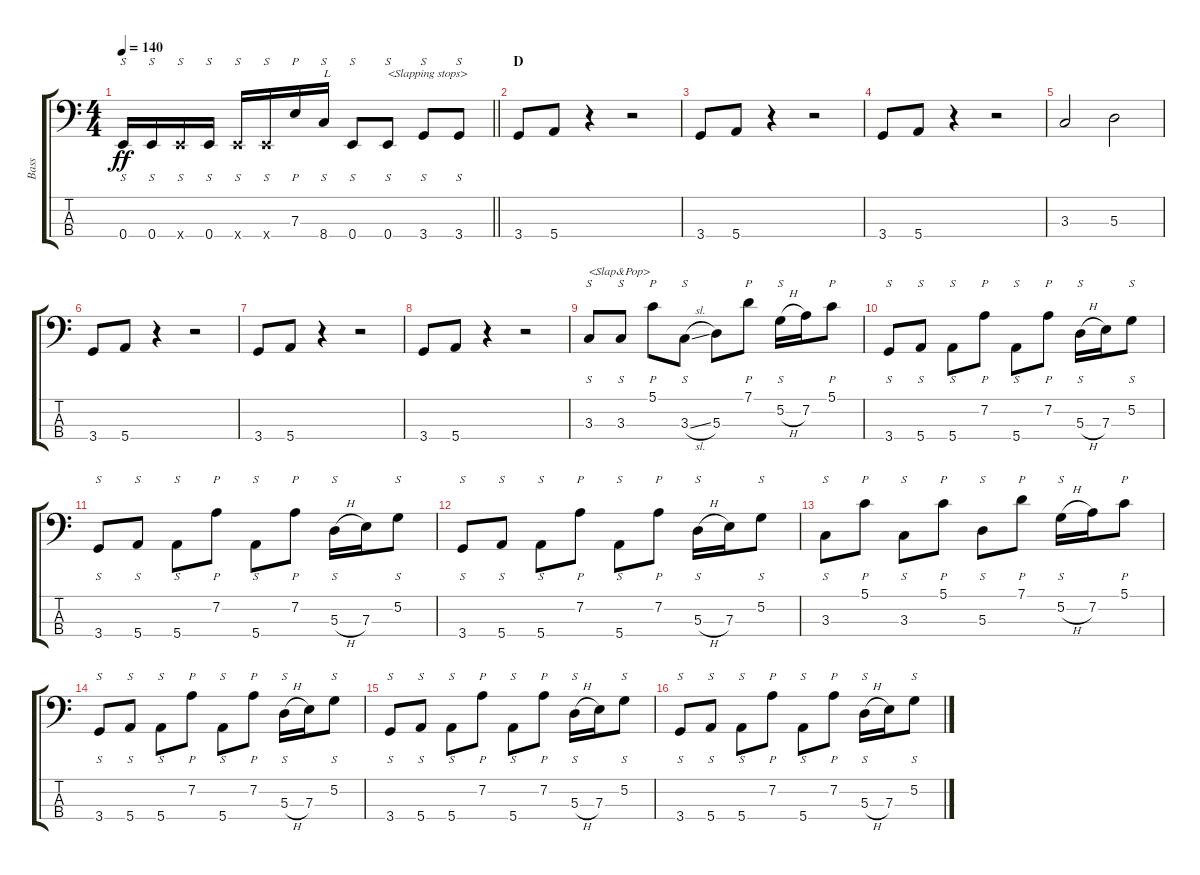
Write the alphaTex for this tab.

\track ("Bass" "Bass") {instrument electricbassfinger}
\staff {score tabs}
\tuning (G2 D2 A1 E1) {hide}
\ts (4 4)
\tempo 140
\clef f4
\barLineRight lightlight
\ks c
0.4.16{s dy ff} 0.4.16{s} 0.4{x}.16{s} 0.4.16{s} 0.4{x}.16{s} 0.4{x}.16{s} 7.3.16{p} 8.4.16{s txt "L"} 0.4.8{s} 0.4.8{s txt "<Slapping stops>"} 3.4.8{s} 3.4.8{s} |
\section ("" "D")
3.4.8{instrument electricbassfinger} 5.4.8 r.4 r.2 |
3.4.8 5.4.8 r.4 r.2 |
3.4.8 5.4.8 r.4 r.2 |
3.3.2 5.3.2 |
3.4.8 5.4.8 r.4 r.2 |
3.4.8 5.4.8 r.4 r.2 |
3.4.8 5.4.8 r.4 r.2 |
3.3.8{s txt "<Slap&Pop>" instrument slapbass1} 3.3.8{s} 5.1.8{p} 3.3{sl}.8{s} 5.3.8 7.1.8{p} 5.2{h}.16{s} 7.2.16 5.1.8{p} |
3.4.8{s} 5.4.8{s} 5.4.8{s} 7.2.8{p} 5.4.8{s} 7.2.8{p} 5.3{h}.16{s} 7.3.16 5.2.8{s} |
3.4.8{s} 5.4.8{s} 5.4.8{s} 7.2.8{p} 5.4.8{s} 7.2.8{p} 5.3{h}.16{s} 7.3.16 5.2.8{s} |
3.4.8{s} 5.4.8{s} 5.4.8{s} 7.2.8{p} 5.4.8{s} 7.2.8{p} 5.3{h}.16{s} 7.3.16 5.2.8{s} |
3.3.8{s} 5.1.8{p} 3.3.8{s} 5.1.8{p} 5.3.8{s} 7.1.8{p} 5.2{h}.16{s} 7.2.16 5.1.8{p} |
3.4.8{s} 5.4.8{s} 5.4.8{s} 7.2.8{p} 5.4.8{s} 7.2.8{p} 5.3{h}.16{s} 7.3.16 5.2.8{s} |
3.4.8{s} 5.4.8{s} 5.4.8{s} 7.2.8{p} 5.4.8{s} 7.2.8{p} 5.3{h}.16{s} 7.3.16 5.2.8{s} |
3.4.8{s} 5.4.8{s} 5.4.8{s} 7.2.8{p} 5.4.8{s} 7.2.8{p} 5.3{h}.16{s} 7.3.16 5.2.8{s}
